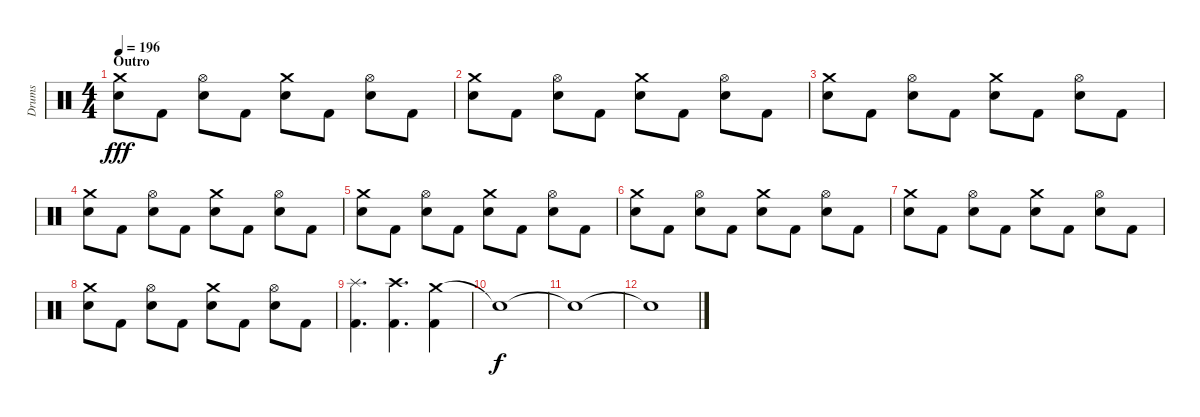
\track ("Drums" "Drums") {instrument percussion}
\staff {score}
\articulation defaults
\ts (4 4)
\section ("" "Outro")
\tempo 196
\clef neutral
\ks c
("Crash medium (hit)" "Electric Snare (hit)").8{dy fff} "Kick (hit) 2".8 ("Hi-Hat (open)" "Electric Snare (hit)").8 "Kick (hit) 2".8 ("Crash medium (hit)" "Electric Snare (hit)").8 "Kick (hit) 2".8 ("Hi-Hat (open)" "Electric Snare (hit)").8 "Kick (hit) 2".8 |
("Crash medium (hit)" "Electric Snare (hit)").8 "Kick (hit) 2".8 ("Hi-Hat (open)" "Electric Snare (hit)").8 "Kick (hit) 2".8 ("Crash medium (hit)" "Electric Snare (hit)").8 "Kick (hit) 2".8 ("Hi-Hat (open)" "Electric Snare (hit)").8 "Kick (hit) 2".8 |
("Crash medium (hit)" "Electric Snare (hit)").8 "Kick (hit) 2".8 ("Hi-Hat (open)" "Electric Snare (hit)").8 "Kick (hit) 2".8 ("Crash medium (hit)" "Electric Snare (hit)").8 "Kick (hit) 2".8 ("Hi-Hat (open)" "Electric Snare (hit)").8 "Kick (hit) 2".8 |
("Crash medium (hit)" "Electric Snare (hit)").8 "Kick (hit) 2".8 ("Hi-Hat (open)" "Electric Snare (hit)").8 "Kick (hit) 2".8 ("Crash medium (hit)" "Electric Snare (hit)").8 "Kick (hit) 2".8 ("Hi-Hat (open)" "Electric Snare (hit)").8 "Kick (hit) 2".8 |
("Crash medium (hit)" "Electric Snare (hit)").8 "Kick (hit) 2".8 ("Hi-Hat (open)" "Electric Snare (hit)").8 "Kick (hit) 2".8 ("Crash medium (hit)" "Electric Snare (hit)").8 "Kick (hit) 2".8 ("Hi-Hat (open)" "Electric Snare (hit)").8 "Kick (hit) 2".8 |
("Crash medium (hit)" "Electric Snare (hit)").8 "Kick (hit) 2".8 ("Hi-Hat (open)" "Electric Snare (hit)").8 "Kick (hit) 2".8 ("Crash medium (hit)" "Electric Snare (hit)").8 "Kick (hit) 2".8 ("Hi-Hat (open)" "Electric Snare (hit)").8 "Kick (hit) 2".8 |
("Crash medium (hit)" "Electric Snare (hit)").8 "Kick (hit) 2".8 ("Hi-Hat (open)" "Electric Snare (hit)").8 "Kick (hit) 2".8 ("Crash medium (hit)" "Electric Snare (hit)").8 "Kick (hit) 2".8 ("Hi-Hat (open)" "Electric Snare (hit)").8 "Kick (hit) 2".8 |
("Crash medium (hit)" "Electric Snare (hit)").8 "Kick (hit) 2".8 ("Hi-Hat (open)" "Electric Snare (hit)").8 "Kick (hit) 2".8 ("Crash medium (hit)" "Electric Snare (hit)").8 "Kick (hit) 2".8 ("Hi-Hat (open)" "Electric Snare (hit)").8 "Kick (hit) 2".8 |
("Splash (hit)" "Kick (hit) 2").4{d} ("Crash high (hit)" "Kick (hit) 2").4{d} ("Crash medium (hit)" "Kick (hit) 2").4 |
"Snare (hit)"{t}.1{dy f} |
"Snare (hit)"{t}.1 |
"Snare (hit)"{t}.1
